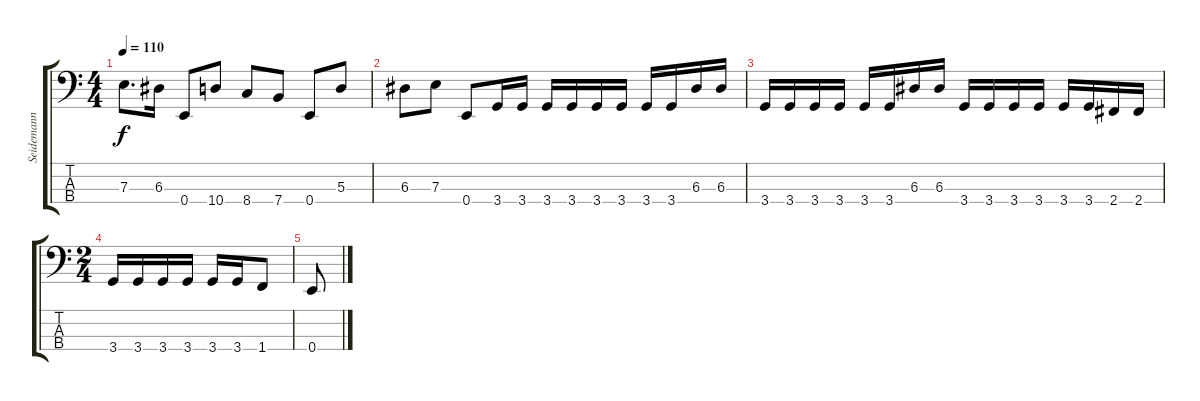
\track ("Seidemann" "Seidemann") {instrument electricbasspick}
\staff {score tabs}
\tuning (G2 D2 A1 E1) {hide}
\ts (4 4)
\tempo 110
\clef f4
\ks c
7.3.8{d dy f} 6.3.16 0.4.8 10.4.8 8.4.8 7.4.8 0.4.8 5.3.8 |
6.3.8 7.3.8 0.4.8 3.4.16 3.4.16 3.4.16 3.4.16 3.4.16 3.4.16 3.4.16 3.4.16 6.3.16 6.3.16 |
3.4.16 3.4.16 3.4.16 3.4.16 3.4.16 3.4.16 6.3.16 6.3.16 3.4.16 3.4.16 3.4.16 3.4.16 3.4.16 3.4.16 2.4.16 2.4.16 |
\ts (2 4)
3.4.16 3.4.16 3.4.16 3.4.16 3.4.16 3.4.16 1.4.8 |
0.4.8
